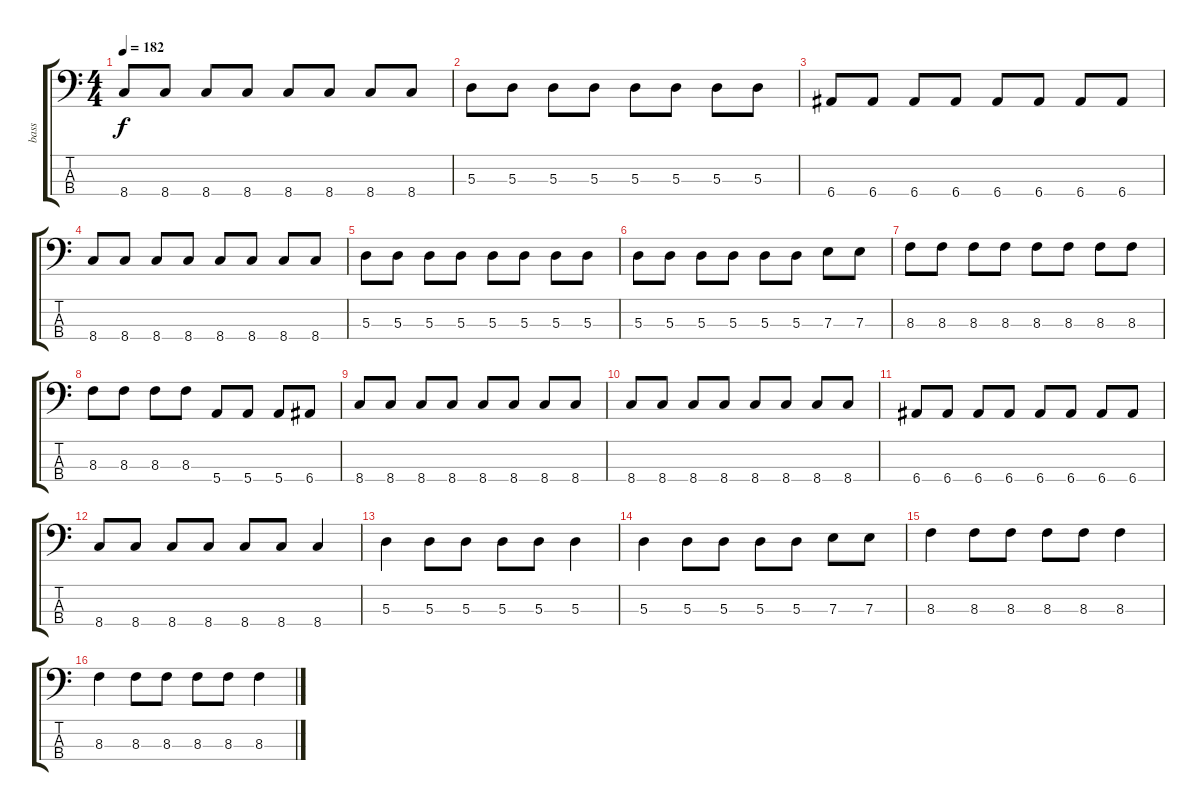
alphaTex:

\track ("bass" "bass") {instrument electricbassfinger}
\staff {score tabs}
\tuning (G2 D2 A1 E1) {hide}
\ts (4 4)
\tempo 182
\clef f4
\ks c
8.4.8{dy f} 8.4.8 8.4.8 8.4.8 8.4.8 8.4.8 8.4.8 8.4.8 |
5.3.8 5.3.8 5.3.8 5.3.8 5.3.8 5.3.8 5.3.8 5.3.8 |
6.4.8 6.4.8 6.4.8 6.4.8 6.4.8 6.4.8 6.4.8 6.4.8 |
8.4.8 8.4.8 8.4.8 8.4.8 8.4.8 8.4.8 8.4.8 8.4.8 |
5.3.8 5.3.8 5.3.8 5.3.8 5.3.8 5.3.8 5.3.8 5.3.8 |
5.3.8 5.3.8 5.3.8 5.3.8 5.3.8 5.3.8 7.3.8 7.3.8 |
8.3.8 8.3.8 8.3.8 8.3.8 8.3.8 8.3.8 8.3.8 8.3.8 |
8.3.8 8.3.8 8.3.8 8.3.8 5.4.8 5.4.8 5.4.8 6.4.8 |
8.4.8 8.4.8 8.4.8 8.4.8 8.4.8 8.4.8 8.4.8 8.4.8 |
8.4.8 8.4.8 8.4.8 8.4.8 8.4.8 8.4.8 8.4.8 8.4.8 |
6.4.8 6.4.8 6.4.8 6.4.8 6.4.8 6.4.8 6.4.8 6.4.8 |
8.4.8 8.4.8 8.4.8 8.4.8 8.4.8 8.4.8 8.4.4 |
5.3.4 5.3.8 5.3.8 5.3.8 5.3.8 5.3.4 |
5.3.4 5.3.8 5.3.8 5.3.8 5.3.8 7.3.8 7.3.8 |
8.3.4 8.3.8 8.3.8 8.3.8 8.3.8 8.3.4 |
8.3.4 8.3.8 8.3.8 8.3.8 8.3.8 8.3.4
